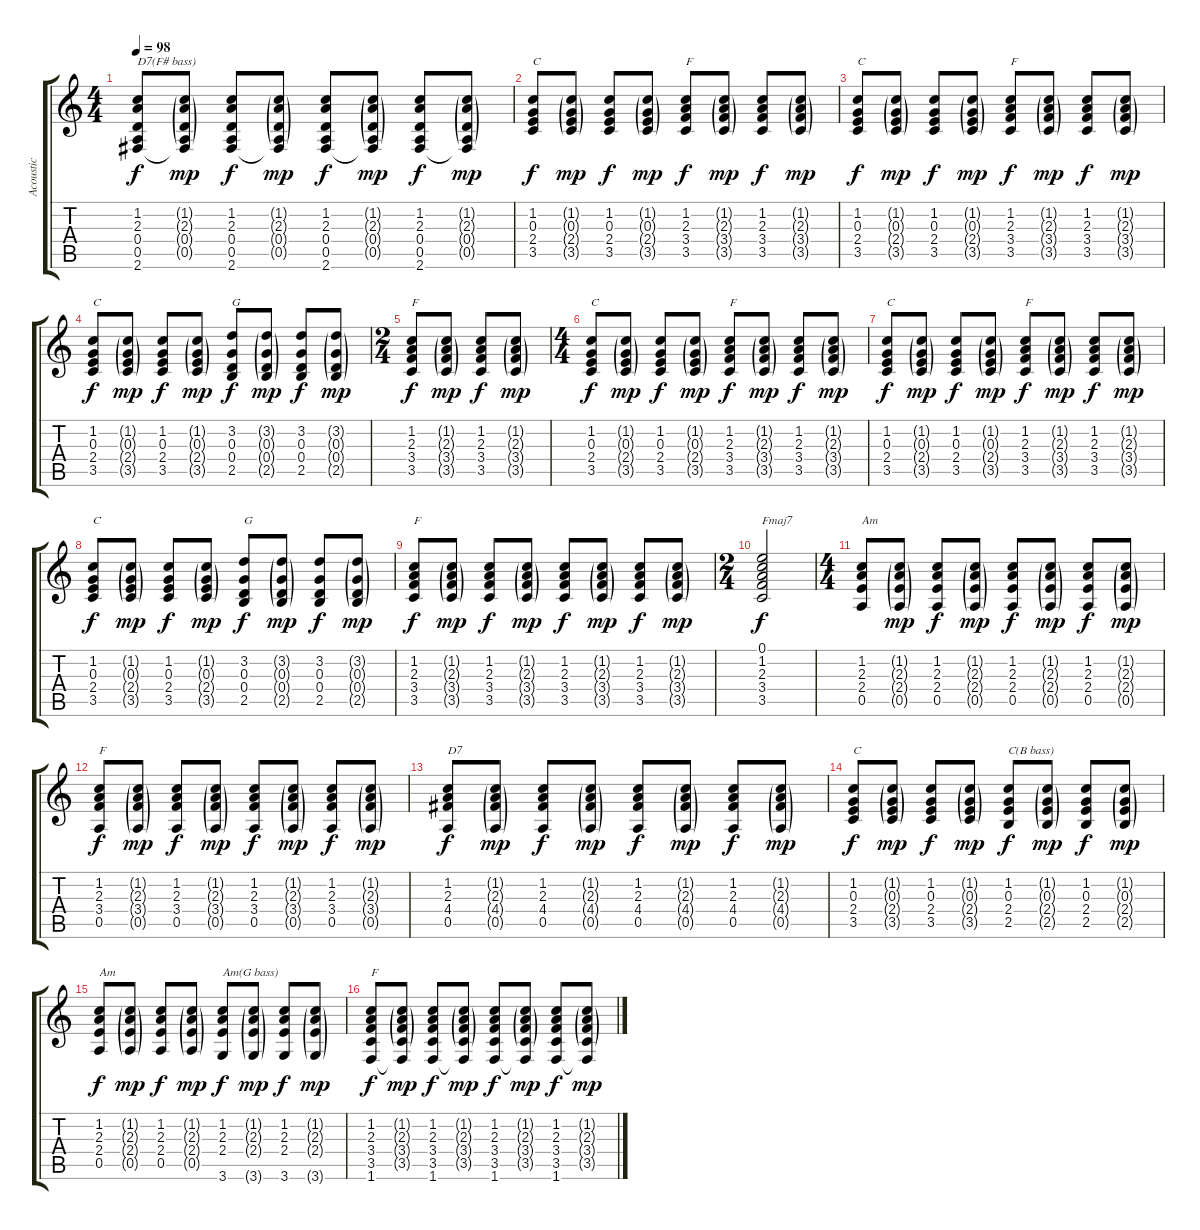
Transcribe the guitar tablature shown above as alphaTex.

\track ("Acoustic" "Acoustic") {instrument acousticguitarsteel}
\staff {score tabs}
\tuning (E4 B3 G3 D3 A2 E2) {hide}
\ts (4 4)
\tempo 98
\clef g2
\ks c
(1.2 2.3 0.4 0.5 2.6).8{txt "D7(F# bass)" dy f} (1.2{g} 2.3{g} 0.4{g} 0.5{g} 2.6{t}).8{dy mp} (1.2 2.3 0.4 0.5 2.6).8{dy f} (1.2{g} 2.3{g} 0.4{g} 0.5{g} 2.6{t}).8{dy mp} (1.2 2.3 0.4 0.5 2.6).8{dy f} (1.2{g} 2.3{g} 0.4{g} 0.5{g} 2.6{t}).8{dy mp} (1.2 2.3 0.4 0.5 2.6).8{dy f} (1.2{g} 2.3{g} 0.4{g} 0.5{g} 2.6{t}).8{dy mp} |
(1.2 0.3 2.4 3.5).8{txt "C" dy f} (1.2{g} 0.3{g} 2.4{g} 3.5{g}).8{dy mp} (1.2 0.3 2.4 3.5).8{dy f} (1.2{g} 0.3{g} 2.4{g} 3.5{g}).8{dy mp} (1.2 2.3 3.4 3.5).8{txt "F" dy f} (1.2{g} 2.3{g} 3.4{g} 3.5{g}).8{dy mp} (1.2 2.3 3.4 3.5).8{dy f} (1.2{g} 2.3{g} 3.4{g} 3.5{g}).8{dy mp} |
(1.2 0.3 2.4 3.5).8{txt "C" dy f} (1.2{g} 0.3{g} 2.4{g} 3.5{g}).8{dy mp} (1.2 0.3 2.4 3.5).8{dy f} (1.2{g} 0.3{g} 2.4{g} 3.5{g}).8{dy mp} (1.2 2.3 3.4 3.5).8{txt "F" dy f} (1.2{g} 2.3{g} 3.4{g} 3.5{g}).8{dy mp} (1.2 2.3 3.4 3.5).8{dy f} (1.2{g} 2.3{g} 3.4{g} 3.5{g}).8{dy mp} |
(1.2 0.3 2.4 3.5).8{txt "C" dy f} (1.2{g} 0.3{g} 2.4{g} 3.5{g}).8{dy mp} (1.2 0.3 2.4 3.5).8{dy f} (1.2{g} 0.3{g} 2.4{g} 3.5{g}).8{dy mp} (3.2 0.3 0.4 2.5).8{txt "G" dy f} (3.2{g} 0.3{g} 0.4{g} 2.5{g}).8{dy mp} (3.2 0.3 0.4 2.5).8{dy f} (3.2{g} 0.3{g} 0.4{g} 2.5{g}).8{dy mp} |
\ts (2 4)
(1.2 2.3 3.4 3.5).8{txt "F" dy f} (1.2{g} 2.3{g} 3.4{g} 3.5{g}).8{dy mp} (1.2 2.3 3.4 3.5).8{dy f} (1.2{g} 2.3{g} 3.4{g} 3.5{g}).8{dy mp} |
\ts (4 4)
(1.2 0.3 2.4 3.5).8{txt "C" dy f} (1.2{g} 0.3{g} 2.4{g} 3.5{g}).8{dy mp} (1.2 0.3 2.4 3.5).8{dy f} (1.2{g} 0.3{g} 2.4{g} 3.5{g}).8{dy mp} (1.2 2.3 3.4 3.5).8{txt "F" dy f} (1.2{g} 2.3{g} 3.4{g} 3.5{g}).8{dy mp} (1.2 2.3 3.4 3.5).8{dy f} (1.2{g} 2.3{g} 3.4{g} 3.5{g}).8{dy mp} |
(1.2 0.3 2.4 3.5).8{txt "C" dy f} (1.2{g} 0.3{g} 2.4{g} 3.5{g}).8{dy mp} (1.2 0.3 2.4 3.5).8{dy f} (1.2{g} 0.3{g} 2.4{g} 3.5{g}).8{dy mp} (1.2 2.3 3.4 3.5).8{txt "F" dy f} (1.2{g} 2.3{g} 3.4{g} 3.5{g}).8{dy mp} (1.2 2.3 3.4 3.5).8{dy f} (1.2{g} 2.3{g} 3.4{g} 3.5{g}).8{dy mp} |
(1.2 0.3 2.4 3.5).8{txt "C" dy f} (1.2{g} 0.3{g} 2.4{g} 3.5{g}).8{dy mp} (1.2 0.3 2.4 3.5).8{dy f} (1.2{g} 0.3{g} 2.4{g} 3.5{g}).8{dy mp} (3.2 0.3 0.4 2.5).8{txt "G" dy f} (3.2{g} 0.3{g} 0.4{g} 2.5{g}).8{dy mp} (3.2 0.3 0.4 2.5).8{dy f} (3.2{g} 0.3{g} 0.4{g} 2.5{g}).8{dy mp} |
(1.2 2.3 3.4 3.5).8{txt "F" dy f} (1.2{g} 2.3{g} 3.4{g} 3.5{g}).8{dy mp} (1.2 2.3 3.4 3.5).8{dy f} (1.2{g} 2.3{g} 3.4{g} 3.5{g}).8{dy mp} (1.2 2.3 3.4 3.5).8{dy f} (1.2{g} 2.3{g} 3.4{g} 3.5{g}).8{dy mp} (1.2 2.3 3.4 3.5).8{dy f} (1.2{g} 2.3{g} 3.4{g} 3.5{g}).8{dy mp} |
\ts (2 4)
(0.1 1.2 2.3 3.4 3.5).2{txt "Fmaj7" dy f} |
\ts (4 4)
(1.2 2.3 2.4 0.5).8{txt "Am"} (1.2{g} 2.3{g} 2.4{g} 0.5{g}).8{dy mp} (1.2 2.3 2.4 0.5).8{dy f} (1.2{g} 2.3{g} 2.4{g} 0.5{g}).8{dy mp} (1.2 2.3 2.4 0.5).8{dy f} (1.2{g} 2.3{g} 2.4{g} 0.5{g}).8{dy mp} (1.2 2.3 2.4 0.5).8{dy f} (1.2{g} 2.3{g} 2.4{g} 0.5{g}).8{dy mp} |
(1.2 2.3 3.4 0.5).8{txt "F" dy f} (1.2{g} 2.3{g} 3.4{g} 0.5{g}).8{dy mp} (1.2 2.3 3.4 0.5).8{dy f} (1.2{g} 2.3{g} 3.4{g} 0.5{g}).8{dy mp} (1.2 2.3 3.4 0.5).8{dy f} (1.2{g} 2.3{g} 3.4{g} 0.5{g}).8{dy mp} (1.2 2.3 3.4 0.5).8{dy f} (1.2{g} 2.3{g} 3.4{g} 0.5{g}).8{dy mp} |
(1.2 2.3 4.4 0.5).8{txt "D7" dy f} (1.2{g} 2.3{g} 4.4{g} 0.5{g}).8{dy mp} (1.2 2.3 4.4 0.5).8{dy f} (1.2{g} 2.3{g} 4.4{g} 0.5{g}).8{dy mp} (1.2 2.3 4.4 0.5).8{dy f} (1.2{g} 2.3{g} 4.4{g} 0.5{g}).8{dy mp} (1.2 2.3 4.4 0.5).8{dy f} (1.2{g} 2.3{g} 4.4{g} 0.5{g}).8{dy mp} |
(1.2 0.3 2.4 3.5).8{txt "C" dy f} (1.2{g} 0.3{g} 2.4{g} 3.5{g}).8{dy mp} (1.2 0.3 2.4 3.5).8{dy f} (1.2{g} 0.3{g} 2.4{g} 3.5{g}).8{dy mp} (1.2 0.3 2.4 2.5).8{txt "C(B bass)" dy f} (1.2{g} 0.3{g} 2.4{g} 2.5{g}).8{dy mp} (1.2 0.3 2.4 2.5).8{dy f} (1.2{g} 0.3{g} 2.4{g} 2.5{g}).8{dy mp} |
(1.2 2.3 2.4 0.5).8{txt "Am" dy f} (1.2{g} 2.3{g} 2.4{g} 0.5{g}).8{dy mp} (1.2 2.3 2.4 0.5).8{dy f} (1.2{g} 2.3{g} 2.4{g} 0.5{g}).8{dy mp} (1.2 2.3 2.4 3.6).8{txt "Am(G bass)" dy f} (1.2{g} 2.3{g} 2.4{g} 3.6{g}).8{dy mp} (1.2 2.3 2.4 3.6).8{dy f} (1.2{g} 2.3{g} 2.4{g} 3.6{g}).8{dy mp} |
(1.2 2.3 3.4 3.5 1.6).8{txt "F" dy f} (1.2{g} 2.3{g} 3.4{g} 3.5{g} 1.6{t}).8{dy mp} (1.2 2.3 3.4 3.5 1.6).8{dy f} (1.2{g} 2.3{g} 3.4{g} 3.5{g} 1.6{t}).8{dy mp} (1.2 2.3 3.4 3.5 1.6).8{dy f} (1.2{g} 2.3{g} 3.4{g} 3.5{g} 1.6{t}).8{dy mp} (1.2 2.3 3.4 3.5 1.6).8{dy f} (1.2{g} 2.3{g} 3.4{g} 3.5{g} 1.6{t}).8{dy mp}
